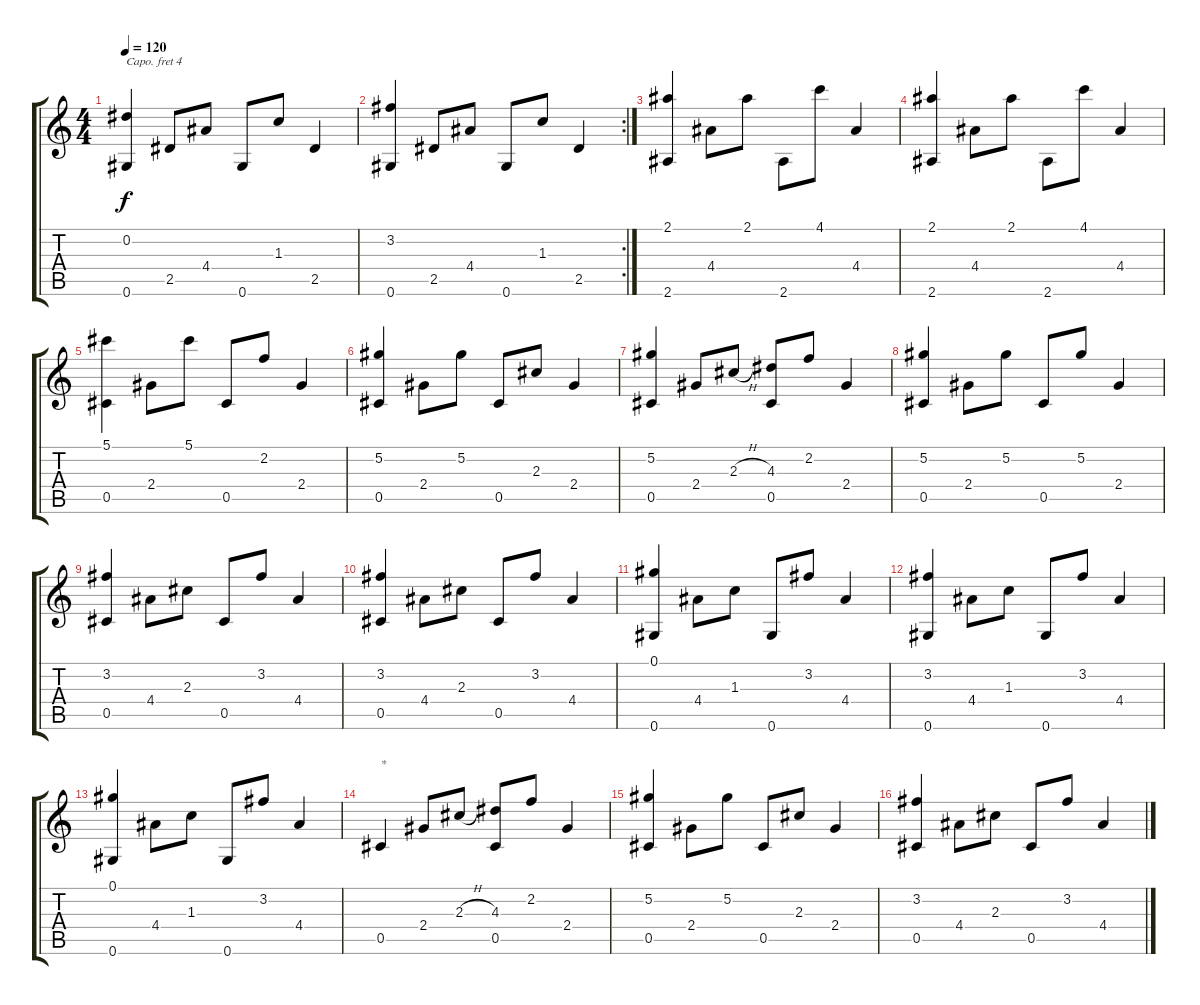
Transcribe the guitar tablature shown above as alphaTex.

\track "" {instrument acousticguitarnylon}
\staff {score tabs}
\capo 4
\tuning (E4 B3 G3 D3 A2 E2) {hide}
\ts (4 4)
\tempo 120
\clef g2
\ks c
(0.2 0.6).4{dy f} 2.5.8 4.4.8 0.6.8 1.3.8 2.5.4 |
\rc 2
(3.2 0.6).4 2.5.8 4.4.8 0.6.8 1.3.8 2.5.4 |
(2.1 2.6).4 4.4.8 2.1.8 2.6.8 4.1.8 4.4.4 |
(2.1 2.6).4 4.4.8 2.1.8 2.6.8 4.1.8 4.4.4 |
(5.1 0.5).4 2.4.8 5.1.8 0.5.8 2.2.8 2.4.4 |
(5.2 0.5).4 2.4.8 5.2.8 0.5.8 2.3.8 2.4.4 |
(5.2 0.5).4 2.4.8 2.3{h}.8 (4.3 0.5).8 2.2.8 2.4.4 |
(5.2 0.5).4 2.4.8 5.2.8 0.5.8 5.2.8 2.4.4 |
(3.2 0.5).4 4.4.8 2.3.8 0.5.8 3.2.8 4.4.4 |
(3.2 0.5).4 4.4.8 2.3.8 0.5.8 3.2.8 4.4.4 |
(0.1 0.6).4 4.4.8 1.3.8 0.6.8 3.2.8 4.4.4 |
(3.2 0.6).4 4.4.8 1.3.8 0.6.8 3.2.8 4.4.4 |
(0.1 0.6).4 4.4.8 1.3.8 0.6.8 3.2.8 4.4.4 |
0.5.4{txt "*"} 2.4.8 2.3{h}.8 (4.3 0.5).8 2.2.8 2.4.4 |
(5.2 0.5).4 2.4.8 5.2.8 0.5.8 2.3.8 2.4.4 |
(3.2 0.5).4 4.4.8 2.3.8 0.5.8 3.2.8 4.4.4
